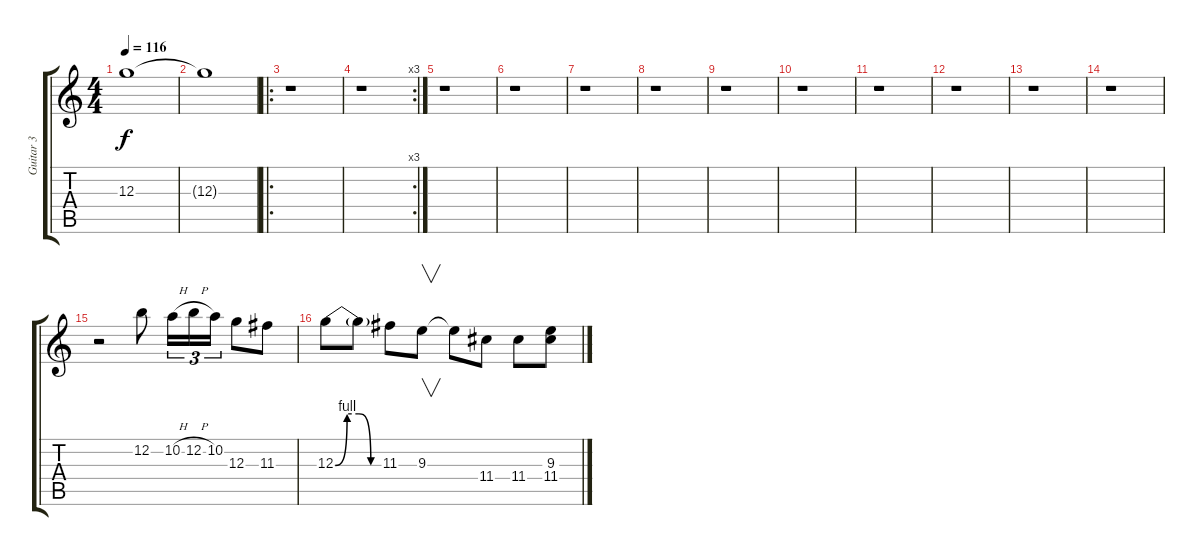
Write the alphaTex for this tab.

\track ("Guitar 3" "Guitar 3") {instrument acousticguitarsteel}
\staff {score tabs}
\tuning (E4 B3 G3 D3 A2 E2) {hide}
\ts (4 4)
\tempo 116
\clef g2
\ks c
12.3{t}.1{dy f} |
12.3{t}.1 |
\ro
r.1 |
\rc 3
r.1 |
r.1 |
r.1 |
r.1 |
r.1 |
r.1 |
r.1 |
r.1 |
r.1 |
r.1 |
r.1 |
r.2 12.2.8 10.2{h}.16{tu (3 2)} 12.2{h}.16{tu (3 2)} 10.2.16{tu (3 2)} 12.3.8 11.3.8 |
12.3{be (custom 0 0 15 4 30 4 45 0 60 0)}.8 12.3{t}.8 11.3.8 9.3.8{v} 9.3{t}.8 11.4.8 11.4.8 (9.3 11.4).8
